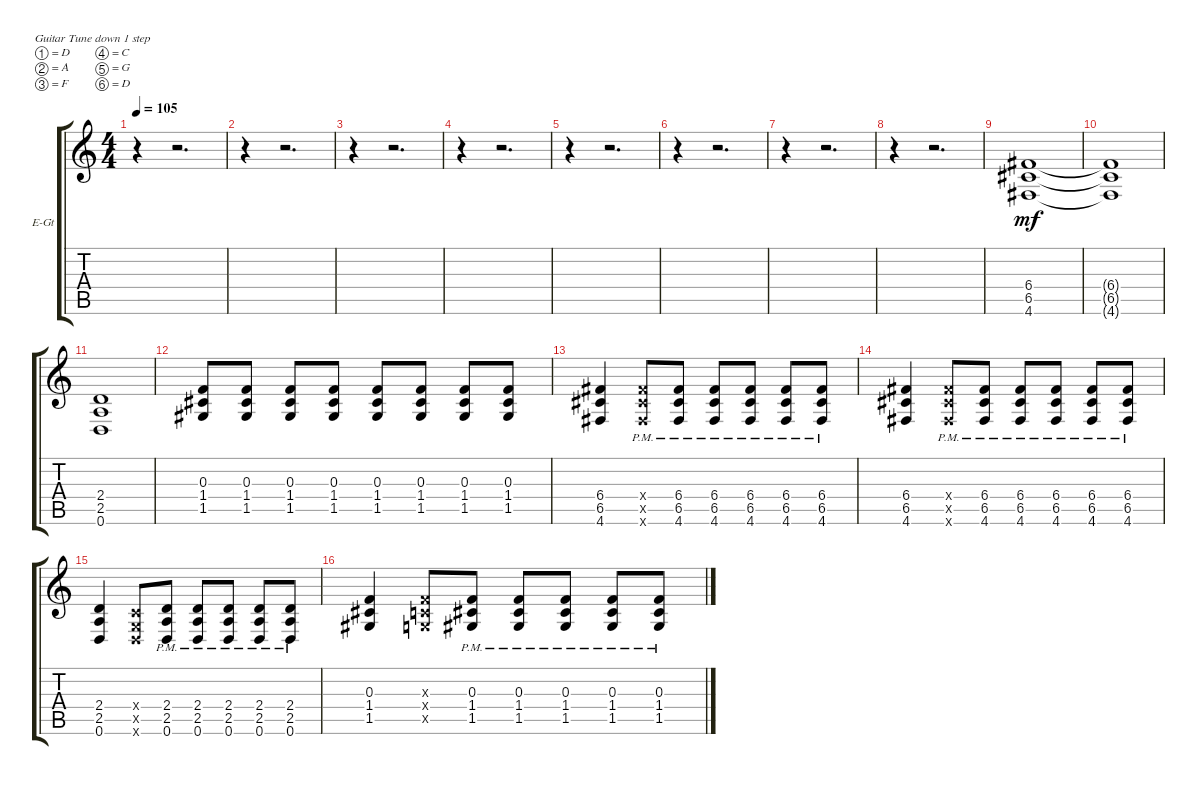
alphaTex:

\bracketExtendMode groupsimilarinstruments
\firstSystemTrackNameOrientation horizontal
\otherSystemsTrackNameOrientation horizontal
\track ("Electric Guitar" "E-Gt") {instrument distortionguitar}
\staff {score tabs}
\tuning (D4 A3 F3 C3 G2 D2)
\ts (4 4)
\beaming (8 2 2 2 2)
\tempo 105
\clef g2
\ks c
r.4{dy mf instrument distortionguitar} r.2{d} |
r.4 r.2{d} |
r.4 r.2{d} |
r.4 r.2{d} |
r.4 r.2{d} |
r.4 r.2{d} |
r.4 r.2{d} |
r.4 r.2{d} |
(6.4 6.5 4.6).1 |
(6.4{t} 6.5{t} 4.6{t}).1 |
(2.4 2.5 0.6).1 |
(0.3 1.4 1.5).8 (0.3 1.4 1.5).8 (0.3 1.4 1.5).8 (0.3 1.4 1.5).8 (0.3 1.4 1.5).8 (0.3 1.4 1.5).8 (0.3 1.4 1.5).8 (0.3 1.4 1.5).8 |
(6.4 6.5 4.6).4 (6.4{x} 6.5{pm x} 4.6{x}).8 (6.4{pm} 6.5{pm} 4.6{pm}).8 (6.4{pm} 6.5{pm} 4.6{pm}).8 (6.4{pm} 6.5{pm} 4.6{pm}).8 (6.4{pm} 6.5{pm} 4.6{pm}).8 (6.4{pm} 6.5{pm} 4.6{pm}).8 |
(6.4 6.5 4.6).4 (6.4{x} 6.5{pm x} 4.6{x}).8 (6.4{pm} 6.5{pm} 4.6{pm}).8 (6.4{pm} 6.5{pm} 4.6{pm}).8 (6.4{pm} 6.5{pm} 4.6{pm}).8 (6.4{pm} 6.5{pm} 4.6{pm}).8 (6.4{pm} 6.5{pm} 4.6{pm}).8 |
(2.4 2.5 0.6).4 (0.4{x} 0.5{x} 0.6{x}).8 (2.4{pm} 2.5{pm} 0.6{pm}).8 (2.4{pm} 2.5{pm} 0.6{pm}).8 (2.4{pm} 2.5{pm} 0.6{pm}).8 (2.4{pm} 2.5{pm} 0.6{pm}).8 (2.4{pm} 2.5{pm} 0.6{pm}).8 |
(0.3 1.4 1.5).4 (0.3{x} 0.4{x} 0.5{x}).8 (0.3{pm} 1.4{pm} 1.5{pm}).8 (0.3{pm} 1.4{pm} 1.5{pm}).8 (0.3{pm} 1.4{pm} 1.5{pm}).8 (0.3{pm} 1.4{pm} 1.5{pm}).8 (0.3{pm} 1.4{pm} 1.5{pm}).8
